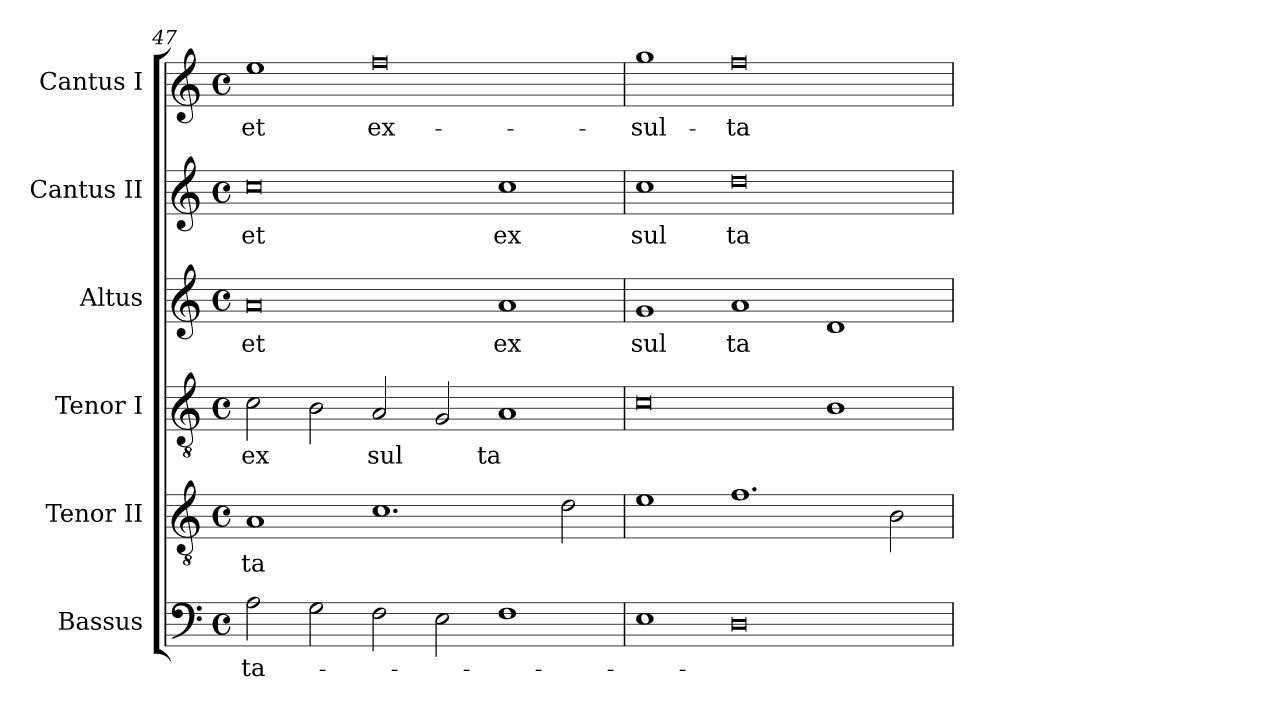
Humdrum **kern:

**kern	**text	**kern	**text	**kern	**text	**kern	**text	**kern	**text	**kern	**text
*part6	*part6	*part5	*part5	*part4	*part4	*part3	*part3	*part2	*part2	*part1	*part1
*staff6	*staff6	*staff5	*staff5	*staff4	*staff4	*staff3	*staff3	*staff2	*staff2	*staff1	*staff1
*I"Bassus	*	*I"Tenor II	*	*I"Tenor I	*	*I"Altus	*	*I"Cantus II	*	*I"Cantus I	*
*clefF4	*	*clefGv2	*	*clefGv2	*	*clefG2	*	*clefG2	*	*clefG2	*
*M4/4	*	*M4/4	*	*M4/4	*	*M4/4	*	*M4/4	*	*M4/4	*
*met(c)	*	*met(c)	*	*met(c)	*	*met(c)	*	*met(c)	*	*met(c)	*
=47	=47	=47	=47	=47	=47	=47	=47	=47	=47	=47	=47
!	!LO:LY:b:cj	!	!LO:LY:b:cj	!	!LO:LY:b:cj	!	!LO:LY:b:cj	!	!LO:LY:b:cj	!	!LO:LY:b:cj
2A\	-ta-	1A	ta	2c\	ex	0a	et	0cc	et	1ee	et
2G\	.	.	.	2B\	.	.	.	.	.	.	.
!	!	!	!	!	!LO:LY:b	!	!	!	!	!	!LO:LY:b:cj
2F\	.	1.c	.	2A/	sul	.	.	.	.	0ff	ex-
2E\	.	.	.	2G/	.	.	.	.	.	.	.
!	!	!	!	!	!LO:LY:b:cj	!	!LO:LY:b:cj	!	!LO:LY:b:cj	!	!
1F	.	.	.	1A	ta	1a	ex	1cc	ex	.	.
.	.	2d\	.	.	.	.	.	.	.	.	.
=48	=48	=48	=48	=48	=48	=48	=48	=48	=48	=48	=48
!	!	!	!	!	!	!	!LO:LY:b:cj	!	!LO:LY:b:cj	!	!LO:LY:b:cj
1E	.	1e	.	0c	.	1g	sul	1cc	sul	1gg	-sul-
!	!	!	!	!	!	!	!LO:LY:b:cj	!	!LO:LY:b:cj	!	!LO:LY:b:cj
0D	.	1.f	.	.	.	1a	ta	0dd	ta	0ff	-ta-
.	.	.	.	1B	.	1d	.	.	.	.	.
.	.	2B\	.	.	.	.	.	.	.	.	.
=	=	=	=	=	=	=	=	=	=	=	=
*-	*-	*-	*-	*-	*-	*-	*-	*-	*-	*-	*-
